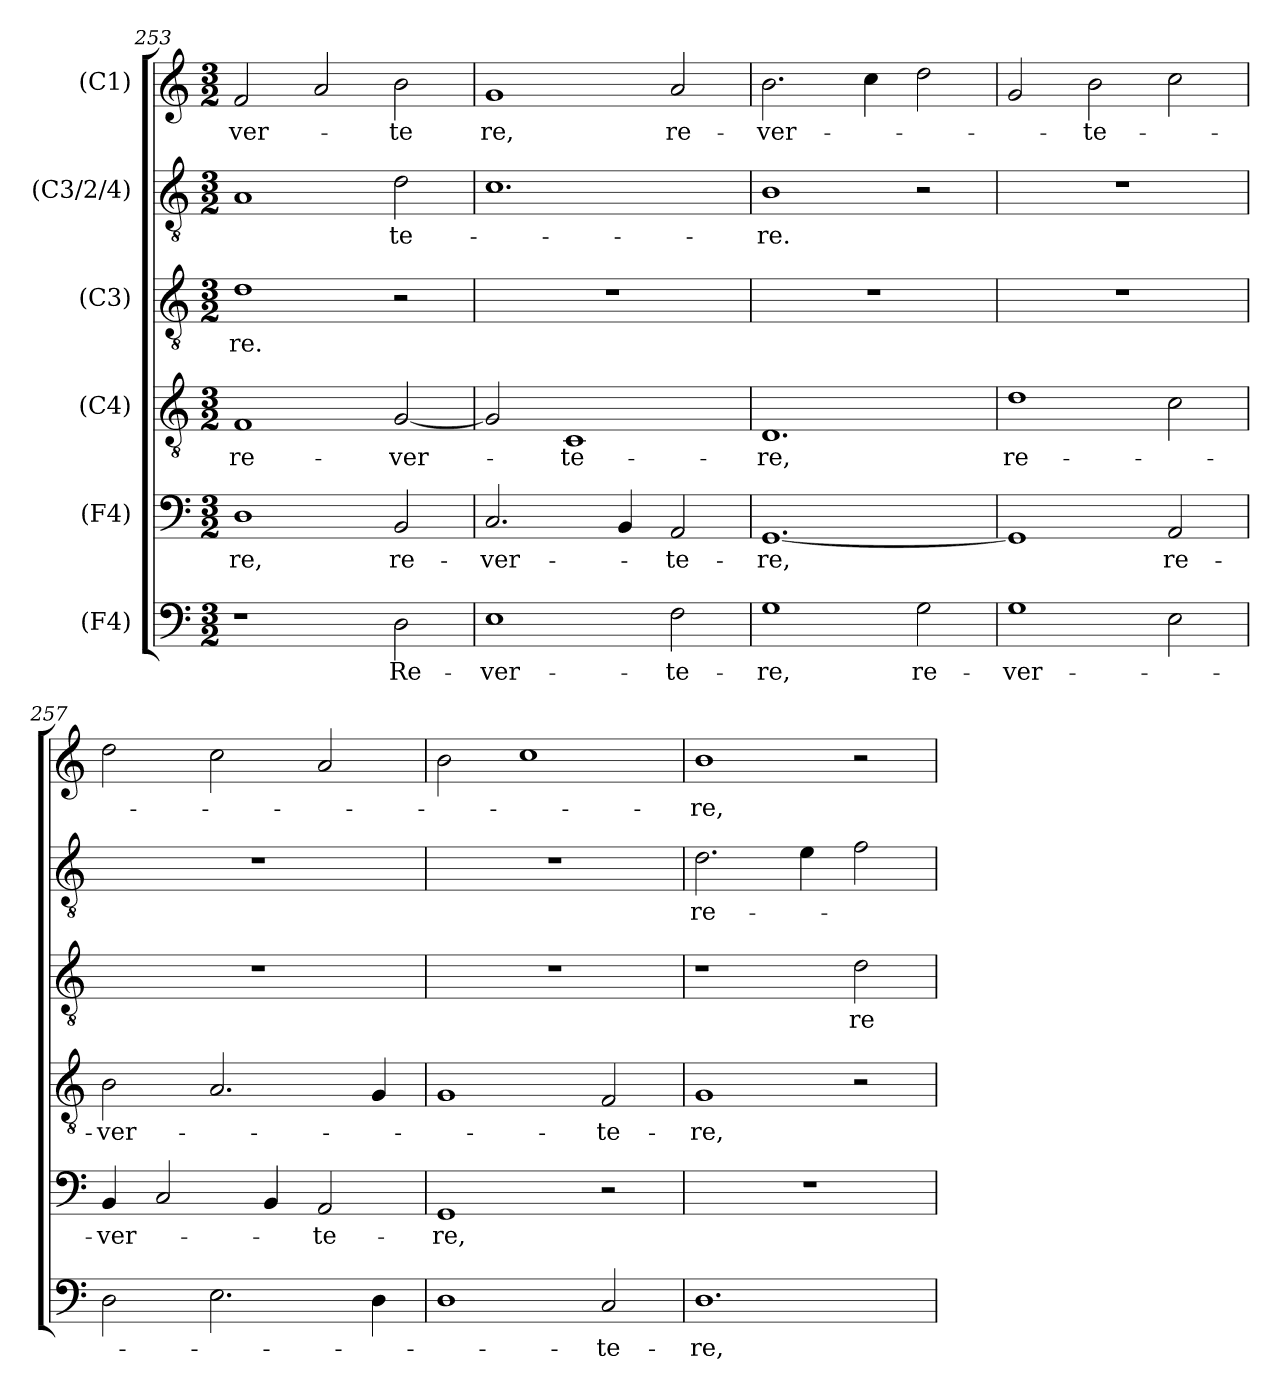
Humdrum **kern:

**kern	**text	**kern	**text	**kern	**text	**kern	**text	**kern	**text	**kern	**text
*part6	*part6	*part5	*part5	*part4	*part4	*part3	*part3	*part2	*part2	*part1	*part1
*staff6	*staff6	*staff5	*staff5	*staff4	*staff4	*staff3	*staff3	*staff2	*staff2	*staff1	*staff1
*I"(F4)	*	*I"(F4)	*	*I"(C4)	*	*I"(C3)	*	*I"(C3/2/4)	*	*I"(C1)	*
*clefF4	*	*clefF4	*	*clefGv2	*	*clefGv2	*	*clefGv2	*	*clefG2	*
*	*	*	*	*	*	*ITrd7c12	*	*	*	*	*
*k[]	*	*k[]	*	*k[]	*	*k[]	*	*k[]	*	*k[]	*
*C:	*	*C:	*	*C:	*	*C:	*	*C:	*	*C:	*
*M3/2	*	*M3/2	*	*M3/2	*	*M3/2	*	*M3/2	*	*M3/2	*
=253	=253	=253	=253	=253	=253	=253	=253	=253	=253	=253	=253
!	!	!	!LO:LY:b:color=#000000	!	!	!	!	!	!	!	!
!	!	!	!	!	!LO:LY:b:color=#000000	!	!	!	!	!	!
!	!	!	!	!	!	!	!LO:LY:b:color=#000000	!	!	!	!
!	!	!	!	!	!	!	!	!	!	!	!LO:LY:b:color=#000000
1r	.	1Di	-re,	1Fi	re-	1Di	-re.	1Ai	.	2fi/	-ver-
.	.	.	.	.	.	.	.	.	.	2ai/	.
!	!LO:LY:b:color=#000000	!	!	!	!	!	!	!	!	!	!
!	!	!	!LO:LY:b:color=#000000	!	!	!	!	!	!	!	!
!	!	!	!	!	!LO:LY:b:color=#000000	!	!	!	!	!	!
!	!	!	!	!	!	!	!	!	!LO:LY:b:color=#000000	!	!
!	!	!	!	!	!	!	!	!	!	!	!LO:LY:b:color=#000000
2Di\	Re-	2BBi/	re-	[2Gi/	-ver-	2r	.	2di\	-te-	2bi\	-te
=254	=254	=254	=254	=254	=254	=254	=254	=254	=254	=254	=254
!	!LO:LY:b:color=#000000	!	!	!	!	!	!	!	!	!	!
!	!	!	!LO:LY:b:color=#000000	!	!	!LO:N:vis=1	!	!	!	!	!
!	!	!	!	!	!	!	!	!	!	!	!LO:LY:b:color=#000000
1Ei	-ver-	2.Ci/	-ver-	2Gi/]	.	1.r	.	1.ci	.	1gi	re,
!	!	!	!	!	!LO:LY:b:color=#000000	!	!	!	!	!	!
.	.	.	.	1Ci	-te-	.	.	.	.	.	.
.	.	4BBi/	.	.	.	.	.	.	.	.	.
!	!LO:LY:b:color=#000000	!	!	!	!	!	!	!	!	!	!
!	!	!	!LO:LY:b:color=#000000	!	!	!	!	!	!	!	!
!	!	!	!	!	!	!	!	!	!	!	!LO:LY:b:color=#000000
2Fi\	-te-	2AAi/	-te-	.	.	.	.	.	.	2ai/	re-
=255	=255	=255	=255	=255	=255	=255	=255	=255	=255	=255	=255
!	!LO:LY:b:color=#000000	!	!	!	!	!	!	!	!	!	!
!	!	!	!LO:LY:b:color=#000000	!	!	!	!	!	!	!	!
!	!	!	!	!	!LO:LY:b:color=#000000	!LO:N:vis=1	!	!	!	!	!
!	!	!	!	!	!	!	!	!	!LO:LY:b:color=#000000	!	!
!	!	!	!	!	!	!	!	!	!	!	!LO:LY:b:color=#000000
1Gi	-re,	[1.GGi	-re,	1.Di	-re,	1.r	.	1Bi	-re.	2.bi\	-ver-
.	.	.	.	.	.	.	.	.	.	4cci\	.
!	!LO:LY:b:color=#000000	!	!	!	!	!	!	!	!	!	!
2Gi\	re-	.	.	.	.	.	.	2r	.	2ddi\	.
!!LO:LB:g=z
=256	=256	=256	=256	=256	=256	=256	=256	=256	=256	=256	=256
!	!LO:LY:b:color=#000000	!	!	!	!	!	!	!	!	!	!
!	!	!	!	!	!LO:LY:b:color=#000000	!LO:N:vis=1	!	!LO:N:vis=1	!	!	!
1Gi	-ver-	1GGi]	.	1di	re-	1.r	.	1.r	.	2gi/	.
!	!	!	!	!	!	!	!	!	!	!	!LO:LY:b:color=#000000
.	.	.	.	.	.	.	.	.	.	2bi\	-te-
!	!	!	!LO:LY:b:color=#000000	!	!	!	!	!	!	!	!
2Ei\	.	2AAi/	re-	2ci\	.	.	.	.	.	2cci\	.
=257	=257	=257	=257	=257	=257	=257	=257	=257	=257	=257	=257
!	!	!	!LO:LY:b:color=#000000	!	!	!	!	!	!	!	!
!	!	!	!	!	!LO:LY:b:color=#000000	!LO:N:vis=1	!	!LO:N:vis=1	!	!	!
2Di\	.	4BBi/	-ver-	2Bi\	-ver-	1.r	.	1.r	.	2ddi\	.
.	.	2Ci/	.	.	.	.	.	.	.	.	.
2.Ei\	.	.	.	2.Ai/	.	.	.	.	.	2cci\	.
.	.	4BBi/	.	.	.	.	.	.	.	.	.
!	!	!	!LO:LY:b:color=#000000	!	!	!	!	!	!	!	!
.	.	2AAi/	-te-	.	.	.	.	.	.	2ai/	.
4Di\	.	.	.	4Gi/	.	.	.	.	.	.	.
=258	=258	=258	=258	=258	=258	=258	=258	=258	=258	=258	=258
!	!	!	!LO:LY:b:color=#000000	!	!	!LO:N:vis=1	!	!LO:N:vis=1	!	!	!
1Di	.	1GGi	-re,	1Gi	.	1.r	.	1.r	.	2bi\	.
.	.	.	.	.	.	.	.	.	.	1cci	.
!	!LO:LY:b:color=#000000	!	!	!	!	!	!	!	!	!	!
!	!	!	!	!	!LO:LY:b:color=#000000	!	!	!	!	!	!
2Ci/	-te-	2r	.	2Fi/	-te-	.	.	.	.	.	.
=259	=259	=259	=259	=259	=259	=259	=259	=259	=259	=259	=259
!	!LO:LY:b:color=#000000	!LO:N:vis=1	!	!	!	!	!	!	!	!	!
!	!	!	!	!	!LO:LY:b:color=#000000	!	!	!	!	!	!
!	!	!	!	!	!	!	!	!	!LO:LY:b:color=#000000	!	!
!	!	!	!	!	!	!	!	!	!	!	!LO:LY:b:color=#000000
1.Di	-re,	1.r	.	1Gi	-re,	1r	.	2.di\	re-	1bi	-re,
.	.	.	.	.	.	.	.	4ei\	.	.	.
!	!	!	!	!	!	!	!LO:LY:b:color=#000000	!	!	!	!
.	.	.	.	2r	.	2Di\	re-	2fi\	.	2r	.
=	=	=	=	=	=	=	=	=	=	=	=
*-	*-	*-	*-	*-	*-	*-	*-	*-	*-	*-	*-
